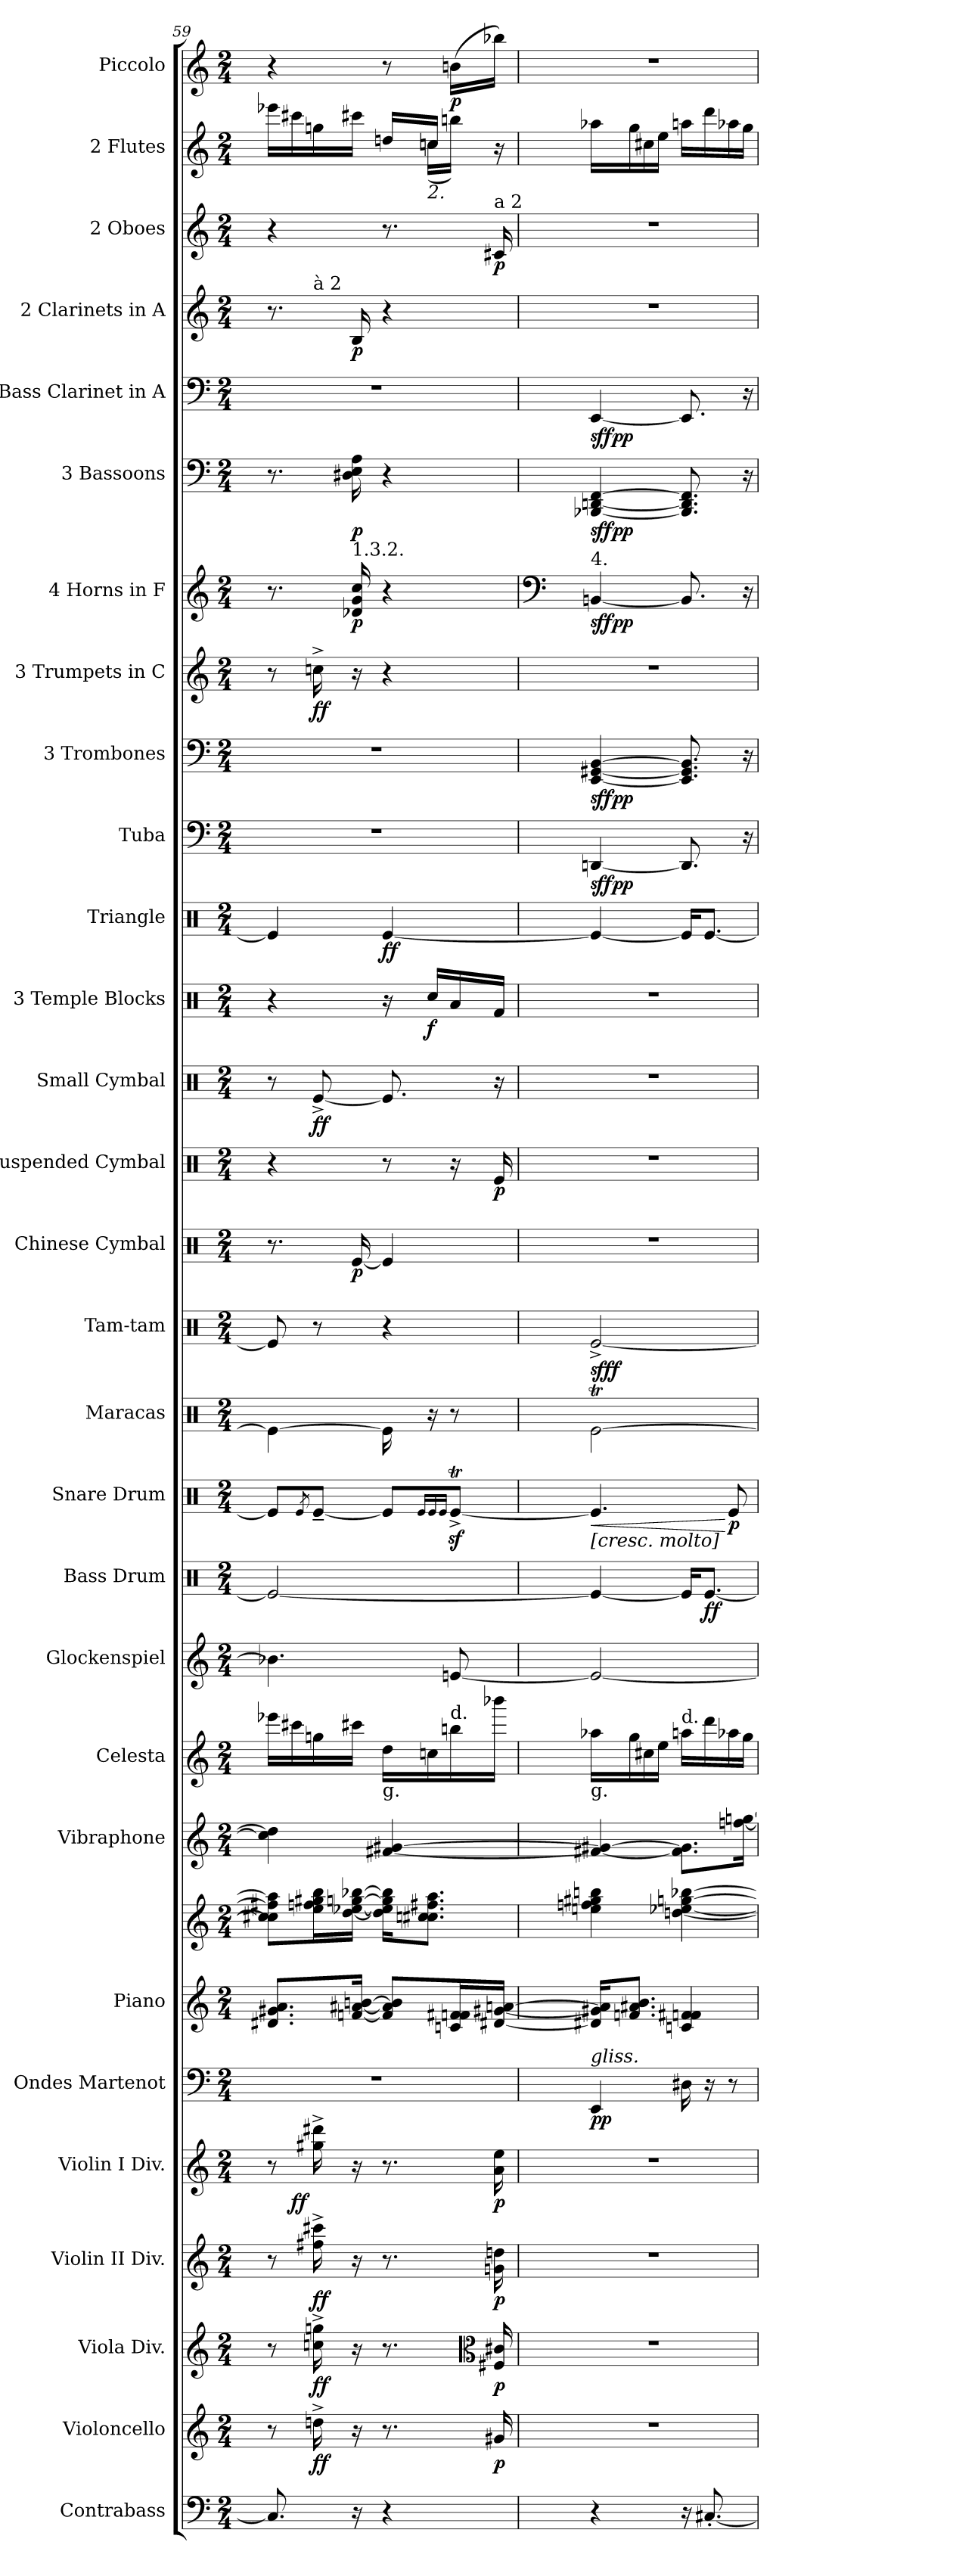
**kern	**kern	**dynam	**kern	**dynam	**kern	**dynam	**kern	**dynam	**kern	**dynam	**kern	**kern	**kern	**kern	**kern	**kern	**dynam	**kern	**dynam	**kern	**kern	**dynam	**kern	**dynam	**kern	**dynam	**kern	**dynam	**kern	**dynam	**kern	**dynam	**kern	**dynam	**kern	**dynam	**kern	**dynam	**kern	**dynam	**kern	**dynam	**kern	**dynam	**kern	**dynam	**kern	**dynam	**kern	**kern	**dynam
*part29	*part28	*part28	*part27	*part27	*part26	*part26	*part25	*part25	*part24	*part24	*part23	*part23	*part22	*part21	*part20	*part19	*part19	*part18	*part18	*part17	*part16	*part16	*part15	*part15	*part14	*part14	*part13	*part13	*part12	*part12	*part11	*part11	*part10	*part10	*part9	*part9	*part8	*part8	*part7	*part7	*part6	*part6	*part5	*part5	*part4	*part4	*part3	*part3	*part2	*part1	*part1
*staff30	*staff29	*staff29	*staff28	*staff28	*staff27	*staff27	*staff26	*staff26	*staff25	*staff25	*staff24	*staff23	*staff22	*staff21	*staff20	*staff19	*staff19	*staff18	*staff18	*staff17	*staff16	*staff16	*staff15	*staff15	*staff14	*staff14	*staff13	*staff13	*staff12	*staff12	*staff11	*staff11	*staff10	*staff10	*staff9	*staff9	*staff8	*staff8	*staff7	*staff7	*staff6	*staff6	*staff5	*staff5	*staff4	*staff4	*staff3	*staff3	*staff2	*staff1	*staff1
*I"Contrabass	*I"Violoncello	*	*I"Viola Div.	*	*I"Violin II Div.	*	*I"Violin I Div.	*	*I"Ondes Martenot	*	*I"Piano	*	*I"Vibraphone	*I"Celesta	*I"Glockenspiel	*I"Bass Drum	*	*I"Snare Drum	*	*I"Maracas	*I"Tam-tam	*	*I"Chinese Cymbal	*	*I"Suspended Cymbal	*	*I"Small Cymbal	*	*I"3 Temple Blocks	*	*I"Triangle	*	*I"Tuba	*	*I"3 Trombones	*	*I"3 Trumpets in C	*	*I"4 Horns in F	*	*I"3 Bassoons	*	*I"Bass Clarinet in A	*	*I"2 Clarinets in A	*	*I"2 Oboes	*	*I"2 Flutes	*I"Piccolo	*
*I'Cb.	*I'Vc.	*	*I'Vla.	*	*I'Vln. II	*	*I'Vln. I	*	*I'Ond.	*	*I'Pno.	*	*I'Vib.	*I'Cel.	*I'Glock.	*I'B. D.	*	*I'S. D.	*	*I'Mrcs.	*I'T.-t.	*	*I'Cym.	*	*I'Cym.	*	*	*	*I'T. Bl.	*	*I'Tri.	*	*I'Tba.	*	*I'Tbn.	*	*	*	*I'Hn.	*	*I'Bsn.	*	*I'B. Cl.	*	*I'Cl.	*	*I'Ob.	*	*I'Fl.	*I'Picc.	*
*clefF4	*clefG2	*	*clefG2	*	*clefG2	*	*clefG2	*	*clefF4	*	*clefG2	*clefG2	*clefG2	*clefG2	*clefG2	*clefX	*	*clefX	*	*clefX	*clefX	*	*clefX	*	*clefX	*	*clefX	*	*clefX	*	*clefX	*	*clefF4	*	*clefF4	*	*clefG2	*	*clefG2	*	*clefF4	*	*clefF4	*	*clefG2	*	*clefG2	*	*clefG2	*clefG2	*
*ITrd7c12	*	*	*	*	*	*	*	*	*	*	*	*	*	*ITrd-7c-12	*ITrd-14c-24	*	*	*	*	*	*	*	*	*	*	*	*	*	*	*	*	*	*	*	*	*	*	*	*ITrd4c7	*	*	*	*ITrd2c3	*	*ITrd2c3	*	*	*	*	*ITrd-7c-12	*
*k[]	*k[]	*	*k[]	*	*k[]	*	*k[]	*	*k[]	*	*k[]	*k[]	*k[]	*k[]	*k[]	*k[]	*	*k[]	*	*k[]	*k[]	*	*k[]	*	*k[]	*	*k[]	*	*k[]	*	*k[]	*	*k[]	*	*k[]	*	*k[]	*	*k[b-]	*	*k[]	*	*k[f#c#g#]	*	*k[f#c#g#]	*	*k[]	*	*k[]	*k[]	*
*M2/4	*M2/4	*	*M2/4	*	*M2/4	*	*M2/4	*	*M2/4	*	*M2/4	*M2/4	*M2/4	*M2/4	*M2/4	*M2/4	*	*M2/4	*	*M2/4	*M2/4	*	*M2/4	*	*M2/4	*	*M2/4	*	*M2/4	*	*M2/4	*	*M2/4	*	*M2/4	*	*M2/4	*	*M2/4	*	*M2/4	*	*M2/4	*	*M2/4	*	*M2/4	*	*M2/4	*M2/4	*
=59	=59	=59	=59	=59	=59	=59	=59	=59	=59	=59	=59	=59	=59	=59	=59	=59	=59	=59	=59	=59	=59	=59	=59	=59	=59	=59	=59	=59	=59	=59	=59	=59	=59	=59	=59	=59	=59	=59	=59	=59	=59	=59	=59	=59	=59	=59	=59	=59	=59	=59	=59
*	*	*	*	*	*	*	*^	*	*	*	*	*	*	*	*	*	*	*	*	*	*	*	*	*	*	*	*	*	*	*	*	*	*	*	*	*	*	*	*	*	*	*	*	*	*^	*	*	*	*^	*	*
8.CC]	8r	.	8r	.	8r	.	8r	16ryy	.	2r	.	8.d#X 8.g#X 8.aL	8ccn] 8cc#X] 8ff#X] 8aa]L	4cc] 4dd]	16eeee-XLL	4.bbb-X]	2Re/_	.	8Re/L]	.	4Re\_	8Re/]	.	8.r	.	4r	.	8r	.	4r	.	4Re/]	.	2r	.	2r	.	8r	.	8.r	.	8.r	.	2r	.	8.r	8ryy	.	4r	.	16eee-XLL	4ryy	4r	.
.	.	.	.	.	.	.	.	4..ryy	ff	.	.	.	.	.	16cccc#X	.	.	.	.	.	.	.	.	.	.	.	.	.	.	.	.	.	.	.	.	.	.	.	.	.	.	.	.	.	.	.	.	.	.	.	16ccc#X	.	.	.
.	.	.	.	.	.	.	.	.	.	.	.	.	.	.	.	.	.	.	8qRe/	.	.	.	.	.	.	.	.	.	.	.	.	.	.	.	.	.	.	.	.	.	.	.	.	.	.	.	.	.	.	.	.	.	.	.
!	!	!	!	!	!	!	!	!	!	!	!	!	!	!	!	!	!	!	!	!	!	!	!	!	!	!	!	!	!	!	!	!	!	!	!	!	!	!	!	!	!	!	!	!	!	!	!LO:TX:a:t=à 2	!	!	!	!	!	!	!
.	16ddn^	ff	16ccn^ 16ggn^	ff	16ff#X^ 16ccc#X^	ff	16gg#X^ 16ddd#X^	.	.	.	.	.	16ee 16ffn 16gg#X 16bbL	.	16gggn	.	.	.	[8Re~/J	.	.	8r	.	.	.	.	.	[8Re^/	ff	.	.	.	.	.	.	.	.	16ccn^	ff	.	.	.	.	.	.	.	4.ryy	.	.	.	16ggn	.	.	.
!	!	!	!	!	!	!	!	!	!	!	!	!	!	!	!	!	!	!	!	!	!	!	!	!	!	!	!	!	!	!	!	!	!	!	!	!	!	!	!	!LO:TX:a:t=1.3.2.	!	!	!	!	!	!	!	!	!	!	!	!	!	!
16r	16r	.	16r	.	16r	.	16r	.	.	.	.	[16fn [16a#X [16bnJk	[16dd [16ee-X [16ggn [16bb-XJJ	.	16cccc#XJJ	.	.	.	.	.	.	.	.	[16Re/	p	.	.	.	.	.	.	.	.	.	.	.	.	16r	.	16G-X 16c 16f	p	16D#X 16E 16A	p	.	.	16G#	.	p	.	.	16ccc#XJJ	.	.	.
!	!	!	!	!	!	!	!	!	!	!	!	!	!	!	!LO:TX:b:t=g.	!	!	!	!	!	!	!	!	!	!	!	!	!	!	!	!	!	!	!	!	!	!	!	!	!	!	!	!	!	!	!	!	!	!	!	!	!	!	!
4r	8.r	.	8.r	.	8.r	.	8.r	.	.	.	.	8f] 8a#] 8b]L	16dd] 16ee-] 16gg] 16bb-]KL	[4f#X [4g#X	16dddLL	.	.	.	8Re/L]	.	16Re\]	4r	.	4Re/]	.	8r	.	8.Re/]	.	16r	.	[4Re/	ff	.	.	.	.	4r	.	4r	.	4r	.	.	.	4r	.	.	8.r	.	16ddnLL	16ryy	8r	.
!	!	!	!	!	!	!	!	!	!	!	!	!	!	!	!	!	!	!	!	!	!	!	!	!	!	!	!	!	!	!	!	!	!	!	!	!	!	!	!	!	!	!	!	!	!	!	!	!	!	!	!LO:TX:b:i:t=2.	!	!	!
.	.	.	.	.	.	.	.	.	.	.	.	.	8.ccn 8.cc#X 8.ff#X 8.aaJ	.	16cccn	.	.	.	.	.	16r	.	.	.	.	.	.	.	.	16Rcc/LL	f	.	.	.	.	.	.	.	.	.	.	.	.	.	.	.	.	.	.	.	16ccnJJ	(16ccnLL	.	.
.	.	.	.	.	.	.	.	.	.	.	.	.	.	.	.	.	.	.	16qqRe/LL	.	.	.	.	.	.	.	.	.	.	.	.	.	.	.	.	.	.	.	.	.	.	.	.	.	.	.	.	.	.	.	.	.	.	.
.	.	.	.	.	.	.	.	.	.	.	.	.	.	.	.	.	.	.	16qqRe/	.	.	.	.	.	.	.	.	.	.	.	.	.	.	.	.	.	.	.	.	.	.	.	.	.	.	.	.	.	.	.	.	.	.	.
.	.	.	.	.	.	.	.	.	.	.	.	.	.	.	.	.	.	.	16qqRe/JJ	.	.	.	.	.	.	.	.	.	.	.	.	.	.	.	.	.	.	.	.	.	.	.	.	.	.	.	.	.	.	.	.	.	.	.
!	!	!	!	!	!	!	!	!	!	!	!	!	!	!	!LO:TX:a:t=d.	!	!	!	!	!	!	!	!	!	!	!	!	!	!	!	!	!	!	!	!	!	!	!	!	!	!	!	!	!	!	!	!	!	!	!	!	!	!	!
.	.	.	.	.	.	.	.	.	.	.	.	16cn 16fn 16f#XL	.	.	16bbbn	[8eeen	.	.	[8Rezt^/J	.	8r	.	.	.	.	16r	.	.	.	16Ra/	.	.	.	.	.	.	.	.	.	.	.	.	.	.	.	.	.	.	.	.	16ryy	16bbnJJ)	(16bbnLL	p
*	*	*	*clefC3	*	*	*	*	*	*	*	*	*	*	*	*	*	*	*	*	*	*	*	*	*	*	*	*	*	*	*	*	*	*	*	*	*	*	*	*	*	*	*	*	*	*	*	*	*	*	*	*	*	*	*
!	!	!	!	!	!	!	!	!	!	!	!	!	!	!	!	!	!	!	!	!	!	!	!	!	!	!	!	!	!	!	!	!	!	!	!	!	!	!	!	!	!	!	!	!	!	!	!	!	!LO:TX:a:t=a 2	!	!	!	!	!
.	16g#X	p	16F#X 16c#X	p	16gn 16ddn	p	16a 16ee	.	p	.	.	[16d#X [16g#X [16anJJ	.	.	16bbbb-XJJ	.	.	.	.	.	.	.	.	.	.	16Re/	p	16r	.	16Rf/JJ	.	.	.	.	.	.	.	.	.	.	.	.	.	.	.	.	.	.	16c#X	p	16r	16ryy	16bbb-XJJ)	.
*	*	*	*	*	*	*	*v	*v	*	*	*	*	*	*	*	*	*	*	*	*	*	*	*	*	*	*	*	*	*	*	*	*	*	*	*	*	*	*	*	*	*	*	*	*	*	*v	*v	*	*	*	*v	*v	*	*
=60	=60	=60	=60	=60	=60	=60	=60	=60	=60	=60	=60	=60	=60	=60	=60	=60	=60	=60	=60	=60	=60	=60	=60	=60	=60	=60	=60	=60	=60	=60	=60	=60	=60	=60	=60	=60	=60	=60	=60	=60	=60	=60	=60	=60	=60	=60	=60	=60	=60	=60	=60
*	*	*	*	*	*	*	*	*	*	*	*	*	*	*	*	*	*	*	*	*	*	*	*	*	*	*	*	*	*	*	*	*	*	*	*	*	*	*	*clefF4	*	*	*	*	*	*	*	*	*	*	*	*
*	*	*	*	*	*	*	*^	*	*	*	*	*	*	*	*	*	*	*	*	*	*	*	*	*	*	*	*	*	*	*	*	*	*	*	*	*	*	*	*	*	*	*	*	*	*^	*	*	*	*^	*	*
!	!	!	!	!	!	!	!	!	!	!	!	!	!	!	!	!	!	!	!	!	!	!	!	!	!	!	!	!	!	!	!	!	!	!	!	!	!	!	!	!	!	!	!	!	!	!	!	!	!	!	!LO:TX:a:t=1.	!	!	!
!	!	!	!	!	!	!	!	!	!	!	!	!	!	!	!	!	!	!	!	!	!	!	!	!	!	!	!	!	!	!	!	!	!	!	!	!	!	!	!	!LO:TX:a:t=4.	!	!	!	!	!	!	!	!	!	!	!	!	!	!
!	!	!	!	!	!	!	!	!	!	!	!	!	!	!	!	!	!	!	!LO:TX:b:i:t=[cresc. molto]	!	!	!	!	!	!	!	!	!	!	!	!	!	!	!	!	!	!	!	!	!	!	!	!	!	!	!	!	!	!	!	!	!	!	!
!	!	!	!	!	!	!	!	!	!	!	!	!	!	!	!LO:TX:b:t=g.	!	!	!	!	!	!	!	!	!	!	!	!	!	!	!	!	!	!	!	!	!	!	!	!	!	!	!	!	!	!	!	!	!	!	!	!	!	!	!
!	!	!	!	!	!	!	!	!	!	!LO:TX:a:i:t=gliss.	!	!	!	!	!	!	!	!	!	!	!	!	!	!	!	!	!	!	!	!	!	!	!	!	!	!	!	!	!	!	!	!	!	!	!	!	!	!	!	!	!	!	!	!
!	!	!	!	!	!	!	!	!	!	!	!	!	!	!	!	!	!	!	!	!LO:HP:b	!	!	!	!	!	!	!	!	!	!	!	!	!	!	!	!	!	!	!	!	!	!	!	!	!	!	!	!	!	!	!	!	!	!
*	*	*	*	*	*	*	*v	*v	*	*	*	*	*	*	*	*	*	*	*	*	*	*	*	*	*	*	*	*	*	*	*	*	*	*	*	*	*	*	*	*	*	*	*	*	*	*v	*v	*	*	*	*v	*v	*	*
4r	2r	.	2r	.	2r	.	2r	.	4EE	pp	16d#X] 16g#X] 16a]KL	4een 4ffn 4gg#X 4bbn	4f#X_ 4g#X_	16aaa-XLL	2eee_	4Re/_	.	4.ReTTT/]	<	[2Ret\	[2Re^/	sfff	2r	.	2r	.	2r	.	2r	.	4Re/_	.	[4DDn	sffpp	[4EE [4GG#X [4BB	sffpp	2r	.	[4EEn	sffpp	[4BBB-X [4DDn [4FF	sffpp	[4CC#	sffpp	2r	.	2r	.	16aa-XiLL	2r	.
.	.	.	.	.	.	.	.	.	.	.	8.fn 8.a#X 8.bJ	.	.	16ggg	.	.	.	.	.	.	.	.	.	.	.	.	.	.	.	.	.	.	.	.	.	.	.	.	.	.	.	.	.	.	.	.	.	.	16gg	.	.
.	.	.	.	.	.	.	.	.	.	.	.	.	.	16ccc#X	.	.	.	.	.	.	.	.	.	.	.	.	.	.	.	.	.	.	.	.	.	.	.	.	.	.	.	.	.	.	.	.	.	.	16cc#X	.	.
.	.	.	.	.	.	.	.	.	.	.	.	.	.	16eeeJJ	.	.	.	.	.	.	.	.	.	.	.	.	.	.	.	.	.	.	.	.	.	.	.	.	.	.	.	.	.	.	.	.	.	.	16eeJJ	.	.
!	!	!	!	!	!	!	!	!	!	!	!	!	!	!LO:TX:a:t=d.	!	!	!	!	!	!	!	!	!	!	!	!	!	!	!	!	!	!	!	!	!	!	!	!	!	!	!	!	!	!	!	!	!	!	!	!	!
16r	.	.	.	.	.	.	.	.	16D#X	.	4cn 4fn 4f#X	[4ddn [4ee-X [4ggn [4bb-X	8.f#] 8.g#]L	16aaanLL	.	16Re/KL]	.	.	.	.	.	.	.	.	.	.	.	.	.	.	16Re/KL]	.	8.DD]	.	8.EE] 8.GG#] 8.BB]	.	.	.	8.EE]	.	8.BBB-] 8.DD] 8.FF]	.	8.CC#]	.	.	.	.	.	16aanLL	.	.
[8.CC#X'	.	.	.	.	.	.	.	.	16r	.	.	.	.	16dddd	.	[8.Re/J	ff	.	.	.	.	.	.	.	.	.	.	.	.	.	[8.Re/J	.	.	.	.	.	.	.	.	.	.	.	.	.	.	.	.	.	16ddd	.	.
.	.	.	.	.	.	.	.	.	8r	.	.	.	.	16aaa-X	.	.	.	8Re/	[ p	.	.	.	.	.	.	.	.	.	.	.	.	.	.	.	.	.	.	.	.	.	.	.	.	.	.	.	.	.	16aa-X	.	.
.	.	.	.	.	.	.	.	.	.	.	.	.	[16ffn [16ggnJk	16gggJJ	.	.	.	.	.	.	.	.	.	.	.	.	.	.	.	.	.	.	16r	.	16r	.	.	.	16r	.	16r	.	16r	.	.	.	.	.	16ggJJ	.	.
=	=	=	=	=	=	=	=	=	=	=	=	=	=	=	=	=	=	=	=	=	=	=	=	=	=	=	=	=	=	=	=	=	=	=	=	=	=	=	=	=	=	=	=	=	=	=	=	=	=	=	=
*-	*-	*-	*-	*-	*-	*-	*-	*-	*-	*-	*-	*-	*-	*-	*-	*-	*-	*-	*-	*-	*-	*-	*-	*-	*-	*-	*-	*-	*-	*-	*-	*-	*-	*-	*-	*-	*-	*-	*-	*-	*-	*-	*-	*-	*-	*-	*-	*-	*-	*-	*-
